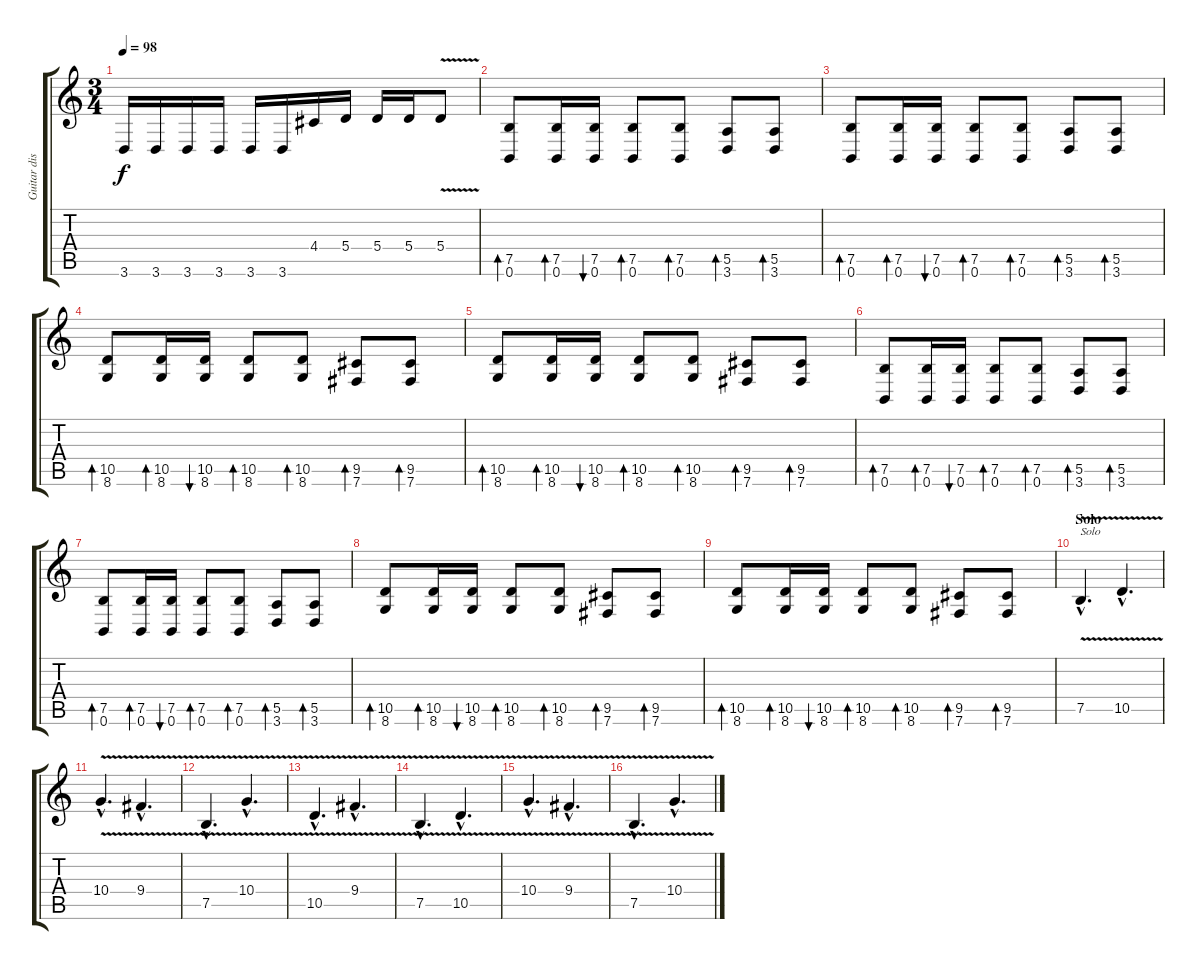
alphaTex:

\track ("Guitar distortion 1" "Guitar dis") {instrument distortionguitar}
\staff {score tabs}
\tuning (B3 Gb3 D3 A2 E2 B1) {hide}
\ts (3 4)
\tempo 98
\clef g2
\ks c
3.6.16{dy f} 3.6.16 3.6.16 3.6.16 3.6.16 3.6.16 4.4.16 5.4.16 5.4.16 5.4.16 5.4{v}.8 |
(7.5 0.6).8{bd 60} (7.5 0.6).16{bd 60} (7.5 0.6).16{bu 60} (7.5 0.6).8{bd 60} (7.5 0.6).8{bd 60} (5.5 3.6).8{bd 60} (5.5 3.6).8{bd 60} |
(7.5 0.6).8{bd 60} (7.5 0.6).16{bd 60} (7.5 0.6).16{bu 60} (7.5 0.6).8{bd 60} (7.5 0.6).8{bd 60} (5.5 3.6).8{bd 60} (5.5 3.6).8{bd 60} |
(10.5 8.6).8{bd 60} (10.5 8.6).16{bd 60} (10.5 8.6).16{bu 60} (10.5 8.6).8{bd 60} (10.5 8.6).8{bd 60} (9.5 7.6).8{bd 60} (9.5 7.6).8{bd 60} |
(10.5 8.6).8{bd 60} (10.5 8.6).16{bd 60} (10.5 8.6).16{bu 60} (10.5 8.6).8{bd 60} (10.5 8.6).8{bd 60} (9.5 7.6).8{bd 60} (9.5 7.6).8{bd 60} |
(7.5 0.6).8{bd 60} (7.5 0.6).16{bd 60} (7.5 0.6).16{bu 60} (7.5 0.6).8{bd 60} (7.5 0.6).8{bd 60} (5.5 3.6).8{bd 60} (5.5 3.6).8{bd 60} |
(7.5 0.6).8{bd 60} (7.5 0.6).16{bd 60} (7.5 0.6).16{bu 60} (7.5 0.6).8{bd 60} (7.5 0.6).8{bd 60} (5.5 3.6).8{bd 60} (5.5 3.6).8{bd 60} |
(10.5 8.6).8{bd 60} (10.5 8.6).16{bd 60} (10.5 8.6).16{bu 60} (10.5 8.6).8{bd 60} (10.5 8.6).8{bd 60} (9.5 7.6).8{bd 60} (9.5 7.6).8{bd 60} |
(10.5 8.6).8{bd 60} (10.5 8.6).16{bd 60} (10.5 8.6).16{bu 60} (10.5 8.6).8{bd 60} (10.5 8.6).8{bd 60} (9.5 7.6).8{bd 60} (9.5 7.6).8{bd 60} |
\section ("" "Solo")
7.5{v hac}.4{d txt "Solo"} 10.5{v hac}.4{d} |
10.4{v hac}.4{d} 9.4{v hac}.4{d} |
7.5{v hac}.4{d} 10.4{v hac}.4{d} |
10.5{v hac}.4{d} 9.4{v hac}.4{d} |
7.5{v hac}.4{d} 10.5{v hac}.4{d} |
10.4{v hac}.4{d} 9.4{v hac}.4{d} |
7.5{v hac}.4{d} 10.4{v hac}.4{d}
